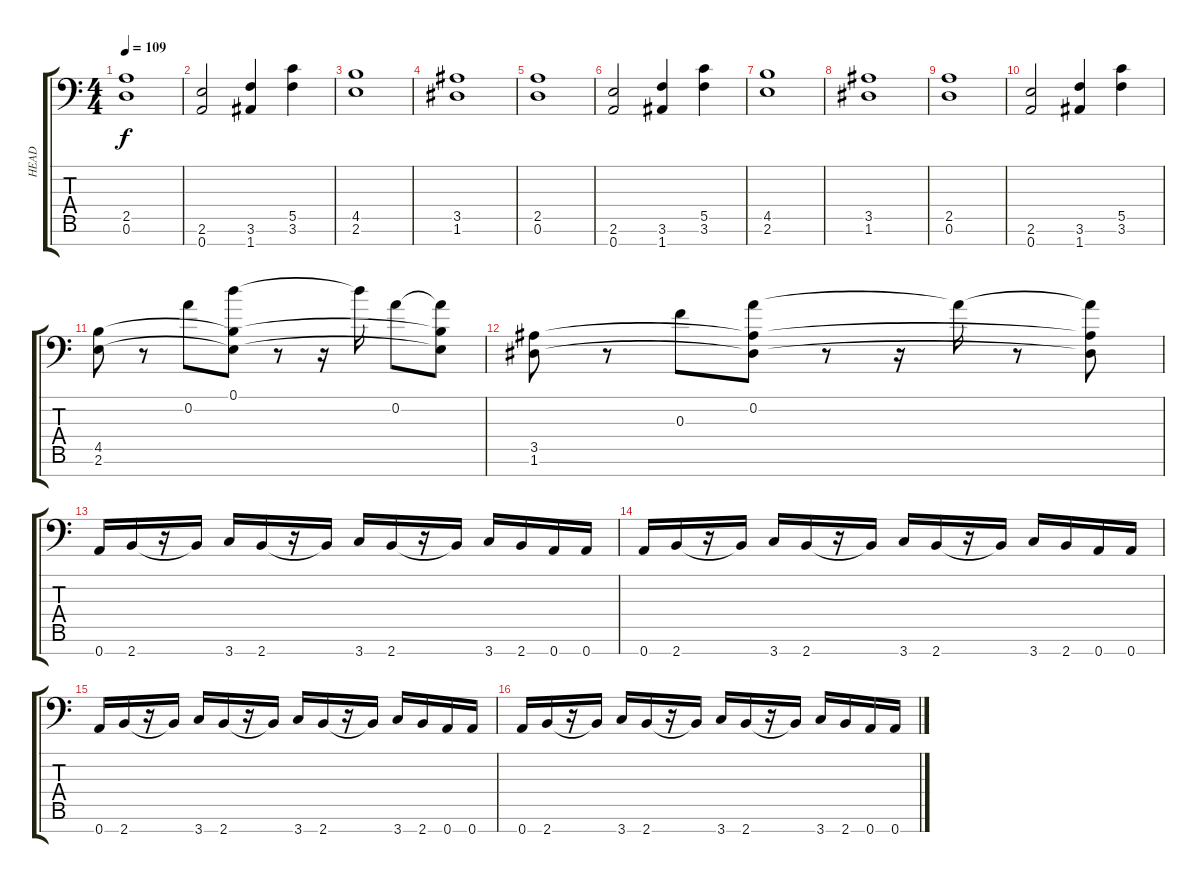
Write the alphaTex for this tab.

\track ("HEAD" "HEAD") {instrument distortionguitar}
\staff {score tabs}
\tuning (D4 A3 F3 C3 G2 D2 A1) {hide}
\ts (4 4)
\tempo 109
\clef f4
\ks c
(2.5 0.6).1{dy f} |
(2.6 0.7).2 (3.6 1.7).4 (5.5 3.6).4 |
(4.5 2.6).1 |
(3.5 1.6).1 |
(2.5 0.6).1 |
(2.6 0.7).2 (3.6 1.7).4 (5.5 3.6).4 |
(4.5 2.6).1 |
(3.5 1.6).1 |
(2.5 0.6).1 |
(2.6 0.7).2 (3.6 1.7).4 (5.5 3.6).4 |
(4.5 2.6).8 r.8 0.2.8 (0.1 4.5{t} 2.6{t}).8 r.8 r.16 0.1{t}.16 0.2.8 (0.2{t} 4.5{t} 2.6{t}).8 |
(3.5 1.6).8 r.8 0.3.8 (0.2 3.5{t} 1.6{t}).8 r.8 r.16 0.2{t}.16 r.8 (0.2{t} 3.5{t} 1.6{t}).8 |
0.7.16 2.7.16 r.16 2.7{t}.16 3.7.16 2.7.16 r.16 2.7{t}.16 3.7.16 2.7.16 r.16 2.7{t}.16 3.7.16 2.7.16 0.7.16 0.7.16 |
0.7.16 2.7.16 r.16 2.7{t}.16 3.7.16 2.7.16 r.16 2.7{t}.16 3.7.16 2.7.16 r.16 2.7{t}.16 3.7.16 2.7.16 0.7.16 0.7.16 |
0.7.16 2.7.16 r.16 2.7{t}.16 3.7.16 2.7.16 r.16 2.7{t}.16 3.7.16 2.7.16 r.16 2.7{t}.16 3.7.16 2.7.16 0.7.16 0.7.16 |
0.7.16 2.7.16 r.16 2.7{t}.16 3.7.16 2.7.16 r.16 2.7{t}.16 3.7.16 2.7.16 r.16 2.7{t}.16 3.7.16 2.7.16 0.7.16 0.7.16
